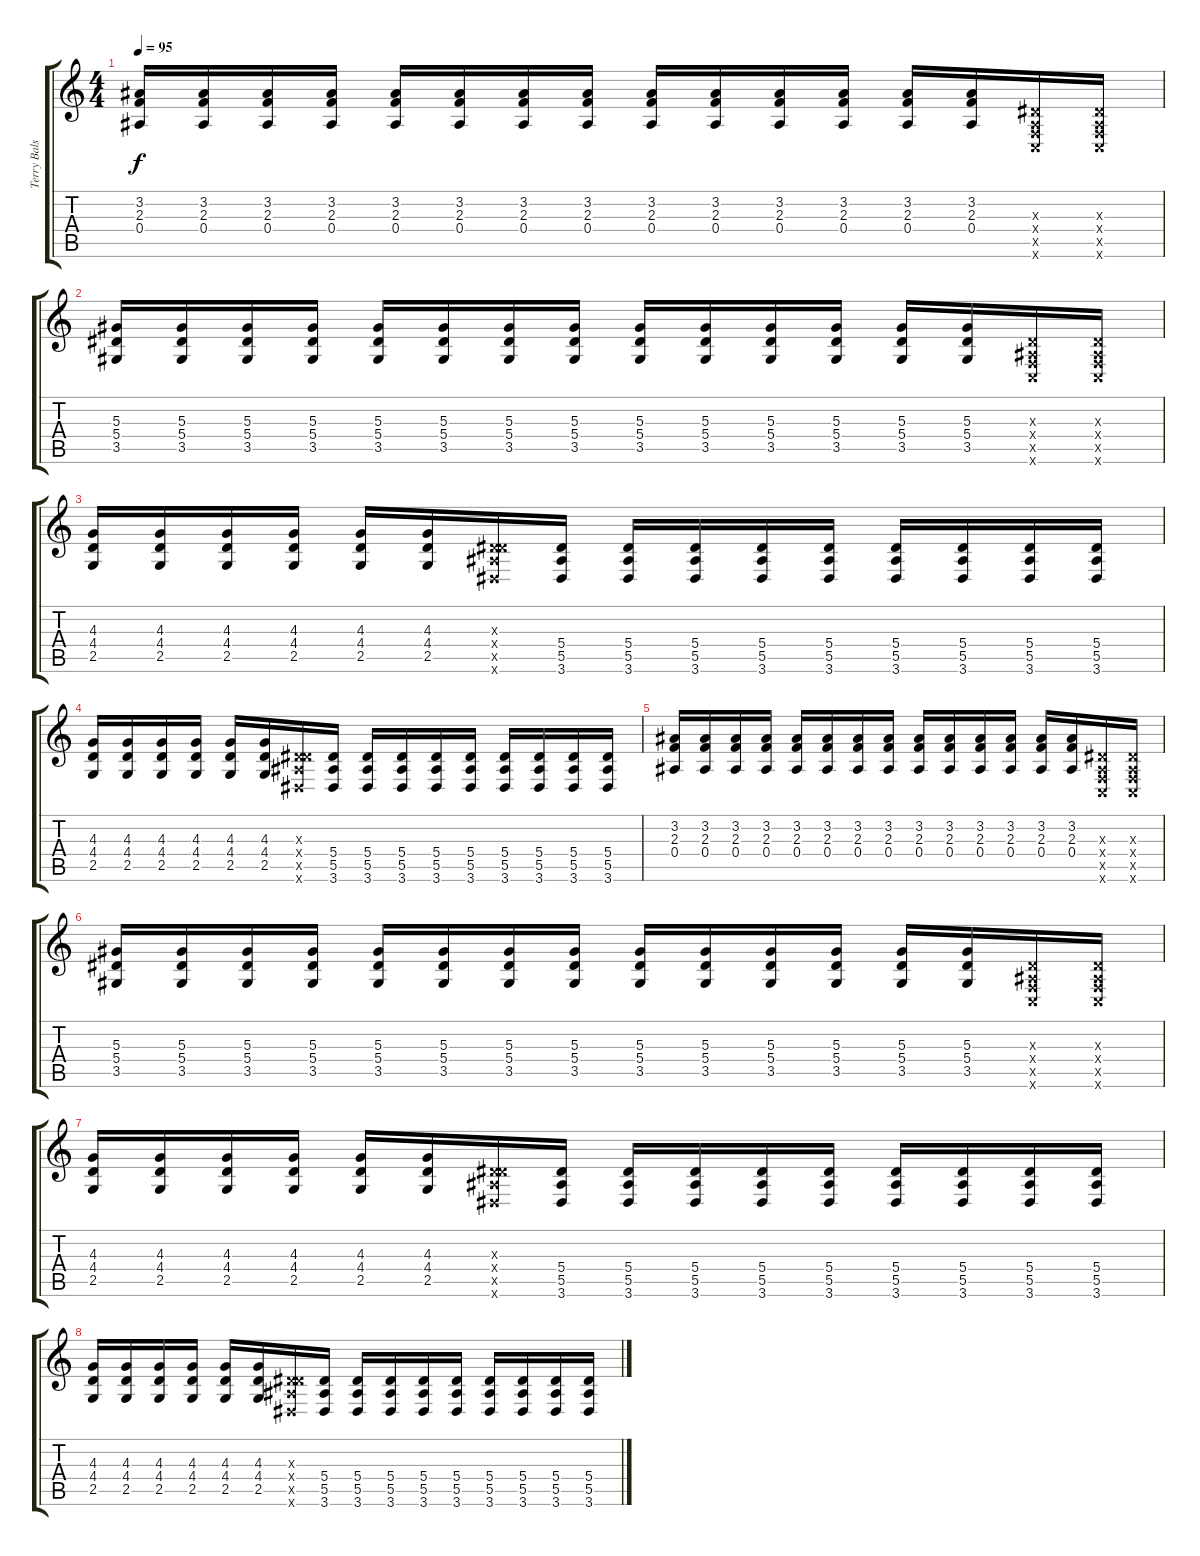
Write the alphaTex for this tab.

\track ("Terry Balsamo" "Terry Bals") {instrument overdrivenguitar}
\staff {score tabs}
\tuning (C4 G3 Eb3 Bb2 F2 C2) {hide}
\ts (4 4)
\tempo 95
\clef g2
\ks c
(3.2 2.3 0.4).16{dy f} (3.2 2.3 0.4).16 (3.2 2.3 0.4).16 (3.2 2.3 0.4).16 (3.2 2.3 0.4).16 (3.2 2.3 0.4).16 (3.2 2.3 0.4).16 (3.2 2.3 0.4).16 (3.2 2.3 0.4).16 (3.2 2.3 0.4).16 (3.2 2.3 0.4).16 (3.2 2.3 0.4).16 (3.2 2.3 0.4).16 (3.2 2.3 0.4).16 (0.3{x} 0.4{x} 0.5{x} 0.6{x}).16 (0.3{x} 0.4{x} 0.5{x} 0.6{x}).16 |
(5.3 5.4 3.5).16 (5.3 5.4 3.5).16 (5.3 5.4 3.5).16 (5.3 5.4 3.5).16 (5.3 5.4 3.5).16 (5.3 5.4 3.5).16 (5.3 5.4 3.5).16 (5.3 5.4 3.5).16 (5.3 5.4 3.5).16 (5.3 5.4 3.5).16 (5.3 5.4 3.5).16 (5.3 5.4 3.5).16 (5.3 5.4 3.5).16 (5.3 5.4 3.5).16 (0.3{x} 0.4{x} 0.5{x} 0.6{x}).16 (0.3{x} 0.4{x} 0.5{x} 0.6{x}).16 |
(4.3 4.4 2.5).16 (4.3 4.4 2.5).16 (4.3 4.4 2.5).16 (4.3 4.4 2.5).16 (4.3 4.4 2.5).16 (4.3 4.4 2.5).16 (0.3{x} 5.4{x} 5.5{x} 3.6{x}).16 (5.4 5.5 3.6).16 (5.4 5.5 3.6).16 (5.4 5.5 3.6).16 (5.4 5.5 3.6).16 (5.4 5.5 3.6).16 (5.4 5.5 3.6).16 (5.4 5.5 3.6).16 (5.4 5.5 3.6).16 (5.4 5.5 3.6).16 |
(4.3 4.4 2.5).16 (4.3 4.4 2.5).16 (4.3 4.4 2.5).16 (4.3 4.4 2.5).16 (4.3 4.4 2.5).16 (4.3 4.4 2.5).16 (0.3{x} 5.4{x} 5.5{x} 3.6{x}).16 (5.4 5.5 3.6).16 (5.4 5.5 3.6).16 (5.4 5.5 3.6).16 (5.4 5.5 3.6).16 (5.4 5.5 3.6).16 (5.4 5.5 3.6).16 (5.4 5.5 3.6).16 (5.4 5.5 3.6).16 (5.4 5.5 3.6).16 |
(3.2 2.3 0.4).16 (3.2 2.3 0.4).16 (3.2 2.3 0.4).16 (3.2 2.3 0.4).16 (3.2 2.3 0.4).16 (3.2 2.3 0.4).16 (3.2 2.3 0.4).16 (3.2 2.3 0.4).16 (3.2 2.3 0.4).16 (3.2 2.3 0.4).16 (3.2 2.3 0.4).16 (3.2 2.3 0.4).16 (3.2 2.3 0.4).16 (3.2 2.3 0.4).16 (0.3{x} 0.4{x} 0.5{x} 0.6{x}).16 (0.3{x} 0.4{x} 0.5{x} 0.6{x}).16 |
(5.3 5.4 3.5).16 (5.3 5.4 3.5).16 (5.3 5.4 3.5).16 (5.3 5.4 3.5).16 (5.3 5.4 3.5).16 (5.3 5.4 3.5).16 (5.3 5.4 3.5).16 (5.3 5.4 3.5).16 (5.3 5.4 3.5).16 (5.3 5.4 3.5).16 (5.3 5.4 3.5).16 (5.3 5.4 3.5).16 (5.3 5.4 3.5).16 (5.3 5.4 3.5).16 (0.3{x} 0.4{x} 0.5{x} 0.6{x}).16 (0.3{x} 0.4{x} 0.5{x} 0.6{x}).16 |
(4.3 4.4 2.5).16 (4.3 4.4 2.5).16 (4.3 4.4 2.5).16 (4.3 4.4 2.5).16 (4.3 4.4 2.5).16 (4.3 4.4 2.5).16 (0.3{x} 5.4{x} 5.5{x} 3.6{x}).16 (5.4 5.5 3.6).16 (5.4 5.5 3.6).16 (5.4 5.5 3.6).16 (5.4 5.5 3.6).16 (5.4 5.5 3.6).16 (5.4 5.5 3.6).16 (5.4 5.5 3.6).16 (5.4 5.5 3.6).16 (5.4 5.5 3.6).16 |
(4.3 4.4 2.5).16 (4.3 4.4 2.5).16 (4.3 4.4 2.5).16 (4.3 4.4 2.5).16 (4.3 4.4 2.5).16 (4.3 4.4 2.5).16 (0.3{x} 5.4{x} 5.5{x} 3.6{x}).16 (5.4 5.5 3.6).16 (5.4 5.5 3.6).16 (5.4 5.5 3.6).16 (5.4 5.5 3.6).16 (5.4 5.5 3.6).16 (5.4 5.5 3.6).16 (5.4 5.5 3.6).16 (5.4 5.5 3.6).16 (5.4 5.5 3.6).16
